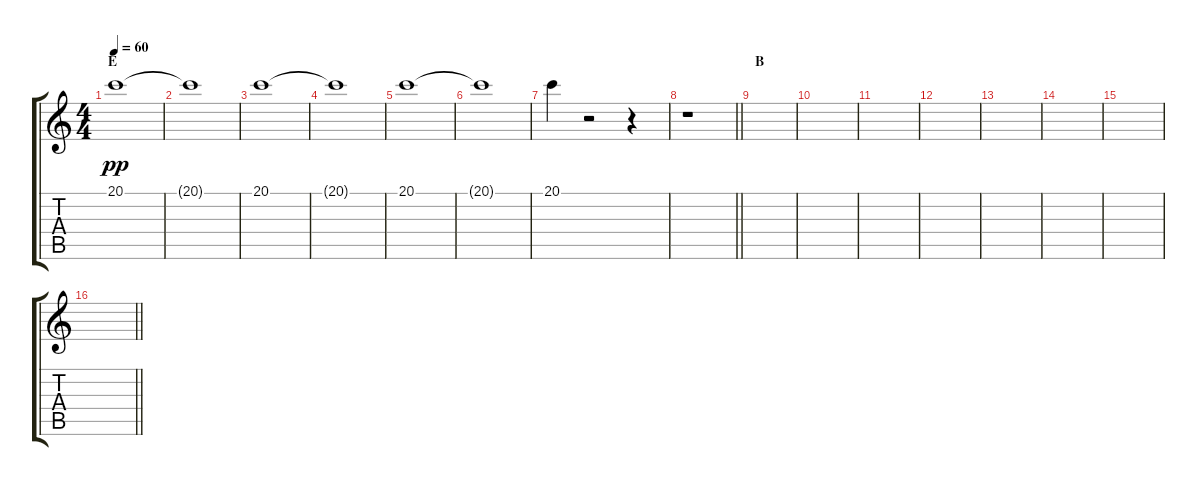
\track "" {instrument violin}
\staff {score tabs}
\tuning (E4 B3 G3 D3 A2 E2) {hide}
\ts (4 4)
\section ("" "E")
\tempo 60
\clef g2
\ks c
20.1.1{dy pp} |
20.1{t}.1 |
20.1.1 |
20.1{t}.1 |
20.1.1 |
20.1{t}.1 |
20.1.4 r.2 r.4 |
\barLineRight lightlight
r.1 |
\section ("" "B")
|
|
|
|
|
|
|
\barLineRight lightlight
